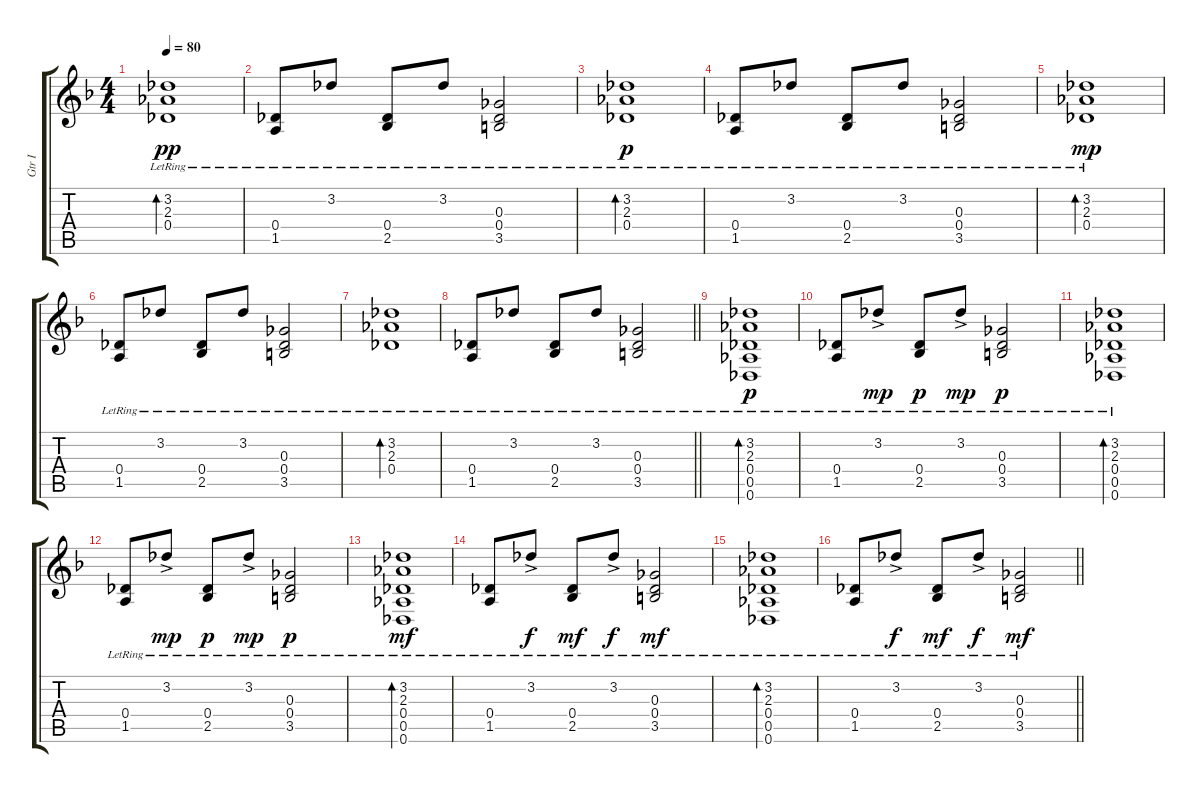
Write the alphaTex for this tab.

\track ("Gtr I" "Gtr I") {instrument acousticguitarsteel}
\staff {score tabs}
\tuning (Eb4 Bb3 Gb3 Db3 Ab2 Db2) {hide}
\ts (4 4)
\tempo 80
\clef g2
\ks f
(3.2{lr} 2.3{lr} 0.4{lr}).1{bd 30 dy pp instrument acousticguitarsteel} |
(0.4{lr} 1.5{lr}).8 3.2{lr}.8 (0.4{lr} 2.5{lr}).8 3.2{lr}.8 (0.3{lr} 0.4{lr} 3.5{lr}).2 |
(3.2{lr} 2.3{lr} 0.4{lr}).1{bd 30 dy p} |
(0.4{lr} 1.5{lr}).8 3.2{lr}.8 (0.4{lr} 2.5{lr}).8 3.2{lr}.8 (0.3{lr} 0.4{lr} 3.5{lr}).2 |
(3.2{lr} 2.3{lr} 0.4{lr}).1{bd 30 dy mp} |
(0.4{lr} 1.5{lr}).8 3.2{lr}.8 (0.4{lr} 2.5{lr}).8 3.2{lr}.8 (0.3{lr} 0.4{lr} 3.5{lr}).2 |
(3.2{lr} 2.3{lr} 0.4{lr}).1{bd 30} |
\barLineRight lightlight
(0.4{lr} 1.5{lr}).8 3.2{lr}.8 (0.4{lr} 2.5{lr}).8 3.2{lr}.8 (0.3{lr} 0.4{lr} 3.5{lr}).2 |
(3.2{lr} 2.3{lr} 0.4{lr} 0.5{lr} 0.6{lr}).1{bd 30 dy p} |
(0.4{lr} 1.5{lr}).8 3.2{ac lr}.8{dy mp} (0.4{lr} 2.5{lr}).8{dy p} 3.2{ac lr}.8{dy mp} (0.3{lr} 0.4{lr} 3.5{lr}).2{dy p} |
(3.2{lr} 2.3{lr} 0.4{lr} 0.5{lr} 0.6{lr}).1{bd 30} |
(0.4{lr} 1.5{lr}).8 3.2{ac lr}.8{dy mp} (0.4{lr} 2.5{lr}).8{dy p} 3.2{ac lr}.8{dy mp} (0.3{lr} 0.4{lr} 3.5{lr}).2{dy p} |
(3.2{lr} 2.3{lr} 0.4{lr} 0.5{lr} 0.6{lr}).1{bd 30 dy mf} |
(0.4{lr} 1.5{lr}).8 3.2{ac lr}.8{dy f} (0.4{lr} 2.5{lr}).8{dy mf} 3.2{ac lr}.8{dy f} (0.3{lr} 0.4{lr} 3.5{lr}).2{dy mf} |
(3.2{lr} 2.3{lr} 0.4{lr} 0.5{lr} 0.6{lr}).1{bd 30} |
\barLineRight lightlight
(0.4{lr} 1.5{lr}).8 3.2{ac lr}.8{dy f} (0.4{lr} 2.5{lr}).8{dy mf} 3.2{ac lr}.8{dy f} (0.3{lr} 0.4{lr} 3.5{lr}).2{dy mf}
